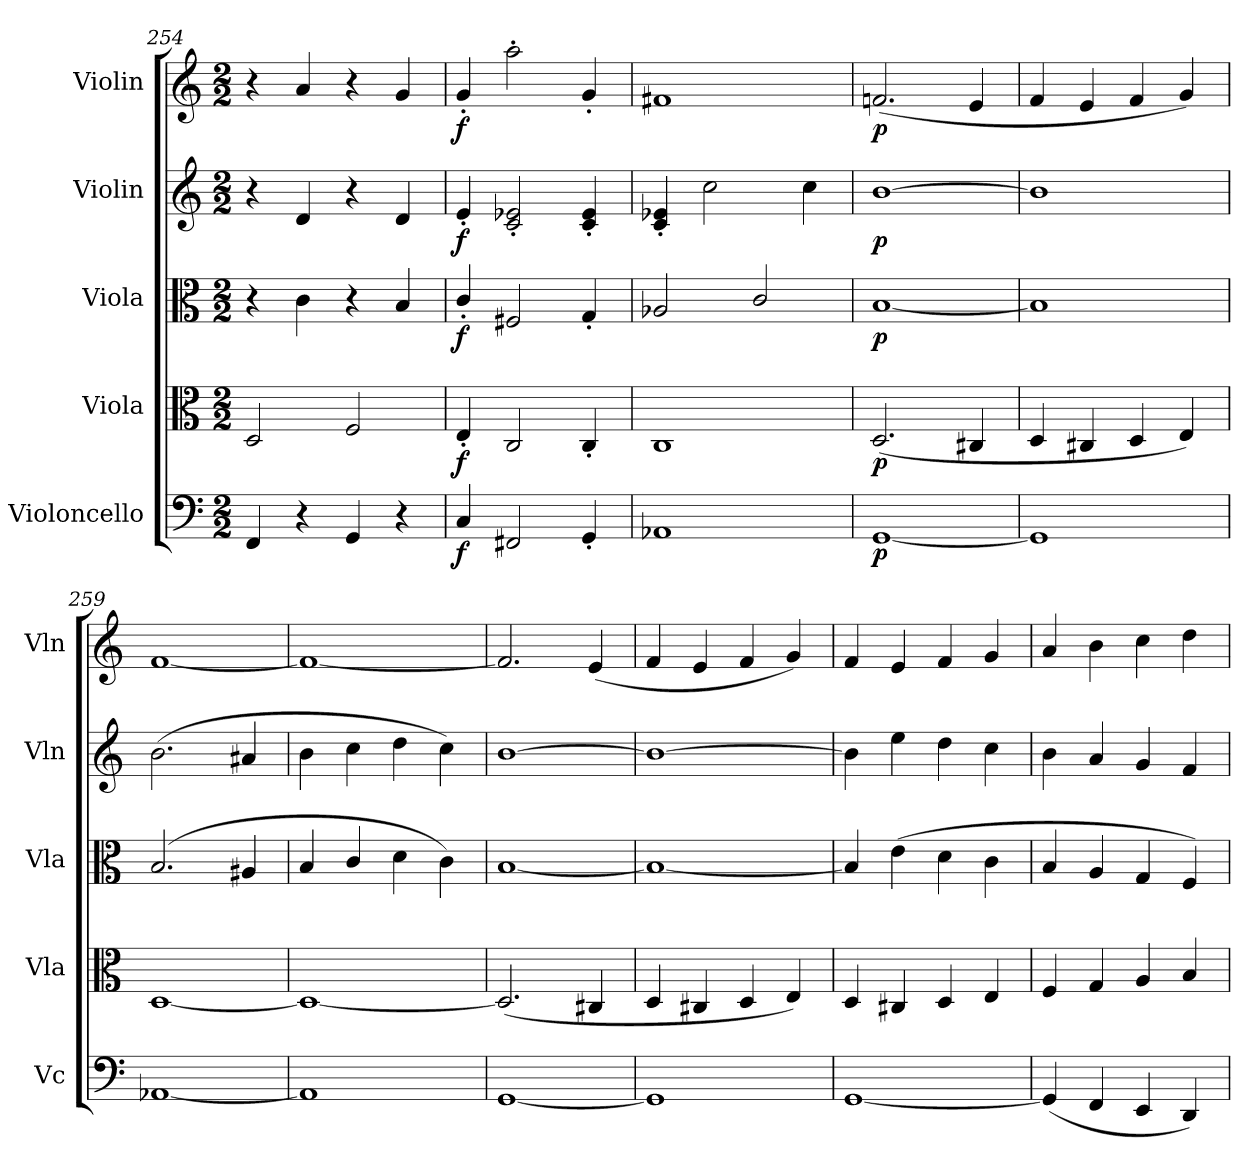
**kern	**dynam	**kern	**dynam	**kern	**dynam	**kern	**dynam	**kern	**dynam
*part5	*part5	*part4	*part4	*part3	*part3	*part2	*part2	*part1	*part1
*staff5	*staff5	*staff4	*staff4	*staff3	*staff3	*staff2	*staff2	*staff1	*staff1
*I"Violoncello	*	*I"Viola	*	*I"Viola	*	*I"Violin	*	*I"Violin	*
*I'Vc	*	*I'Vla	*	*I'Vla	*	*I'Vln	*	*I'Vln	*
*clefF4	*	*clefC3	*	*clefC3	*	*clefG2	*	*clefG2	*
*k[]	*	*k[]	*	*k[]	*	*k[]	*	*k[]	*
*M2/2	*	*M2/2	*	*M2/2	*	*M2/2	*	*M2/2	*
=254	=254	=254	=254	=254	=254	=254	=254	=254	=254
4FF/	.	2D/	.	4r	.	4r	.	4r	.
4r	.	.	.	4c\	.	4d/	.	4a/	.
4GG/	.	2F/	.	4r	.	4r	.	4r	.
4r	.	.	.	4B/	.	4d/	.	4g/	.
=255	=255	=255	=255	=255	=255	=255	=255	=255	=255
4C/	f	4E'/	f	4c'/	f	4e'/	f	4g'/	f
2FF#X/	.	2C/	.	2F#X/	.	2c'/ 2e-X'/	.	2aa'\	.
4GG'/	.	4C'/	.	4G'/	.	4c'/ 4e-'/	.	4g'/	.
=256	=256	=256	=256	=256	=256	=256	=256	=256	=256
1AA-X	.	1C	.	2A-X/	.	4c'/ 4e-X'/	.	1f#X	.
.	.	.	.	.	.	2cc\	.	.	.
.	.	.	.	2c/	.	.	.	.	.
.	.	.	.	.	.	4cc\	.	.	.
=257	=257	=257	=257	=257	=257	=257	=257	=257	=257
[1GG	p	(2.D/	p	[1B	p	[1b	p	(2.fn/	p
.	.	4C#X/	.	.	.	.	.	4e/	.
=258	=258	=258	=258	=258	=258	=258	=258	=258	=258
1GG]	.	4D/	.	1B]	.	1b]	.	4f/	.
.	.	4C#X/	.	.	.	.	.	4e/	.
.	.	4D/	.	.	.	.	.	4f/	.
.	.	4E/)	.	.	.	.	.	4g/)	.
=259	=259	=259	=259	=259	=259	=259	=259	=259	=259
[1AA-X	.	[1D	.	(2.B/	.	(2.b\	.	[1f	.
.	.	.	.	4A#X/	.	4a#X/	.	.	.
=260	=260	=260	=260	=260	=260	=260	=260	=260	=260
1AA-]	.	1D_	.	4B/	.	4b\	.	1f_	.
.	.	.	.	4c/	.	4cc\	.	.	.
.	.	.	.	4d\	.	4dd\	.	.	.
.	.	.	.	4c\)	.	4cc\)	.	.	.
=261	=261	=261	=261	=261	=261	=261	=261	=261	=261
[1GG	.	(2.D/]	.	[1B	.	[1b	.	2.f/]	.
.	.	4C#X/	.	.	.	.	.	(4e/	.
=262	=262	=262	=262	=262	=262	=262	=262	=262	=262
1GG]	.	4D/	.	1B_	.	1b_	.	4f/	.
.	.	4C#X/	.	.	.	.	.	4e/	.
.	.	4D/	.	.	.	.	.	4f/	.
.	.	4E/)	.	.	.	.	.	4g/)	.
=263	=263	=263	=263	=263	=263	=263	=263	=263	=263
[1GG	.	4D/	.	4B/]	.	4b\]	.	4f/	.
.	.	4C#X/	.	(4e\	.	4ee\	.	4e/	.
.	.	4D/	.	4d\	.	4dd\	.	4f/	.
.	.	4E/	.	4c\	.	4cc\	.	4g/	.
=264	=264	=264	=264	=264	=264	=264	=264	=264	=264
(4GG/]	.	4F/	.	4B/	.	4b\	.	4a/	.
4FF/	.	4G/	.	4A/	.	4a/	.	4b\	.
4EE/	.	4A/	.	4G/	.	4g/	.	4cc\	.
4DD/)	.	4B/	.	4F/)	.	4f/	.	4dd\	.
=	=	=	=	=	=	=	=	=	=
*-	*-	*-	*-	*-	*-	*-	*-	*-	*-
